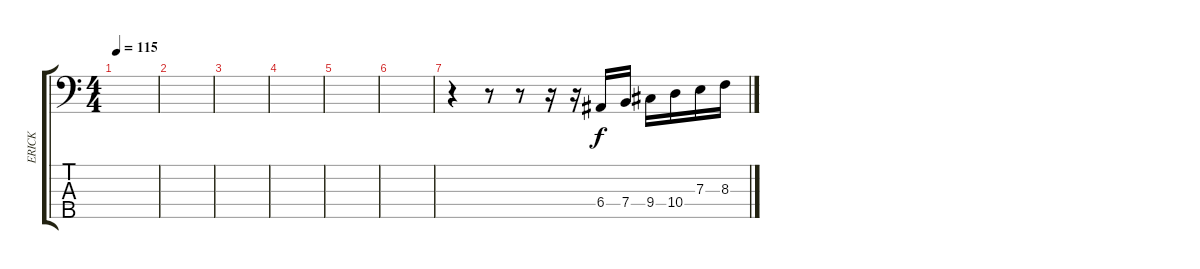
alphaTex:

\track ("ERICK" "ERICK") {instrument electricbassfinger}
\staff {score tabs}
\tuning (G2 D2 A1 E1 B0) {hide}
\ts (4 4)
\tempo 115
\clef f4
\ks c
|
|
|
|
|
|
r.4 r.8 r.8 r.16 r.16 6.4.16 7.4.16 9.4.16 10.4.16 7.3.16 8.3.16
